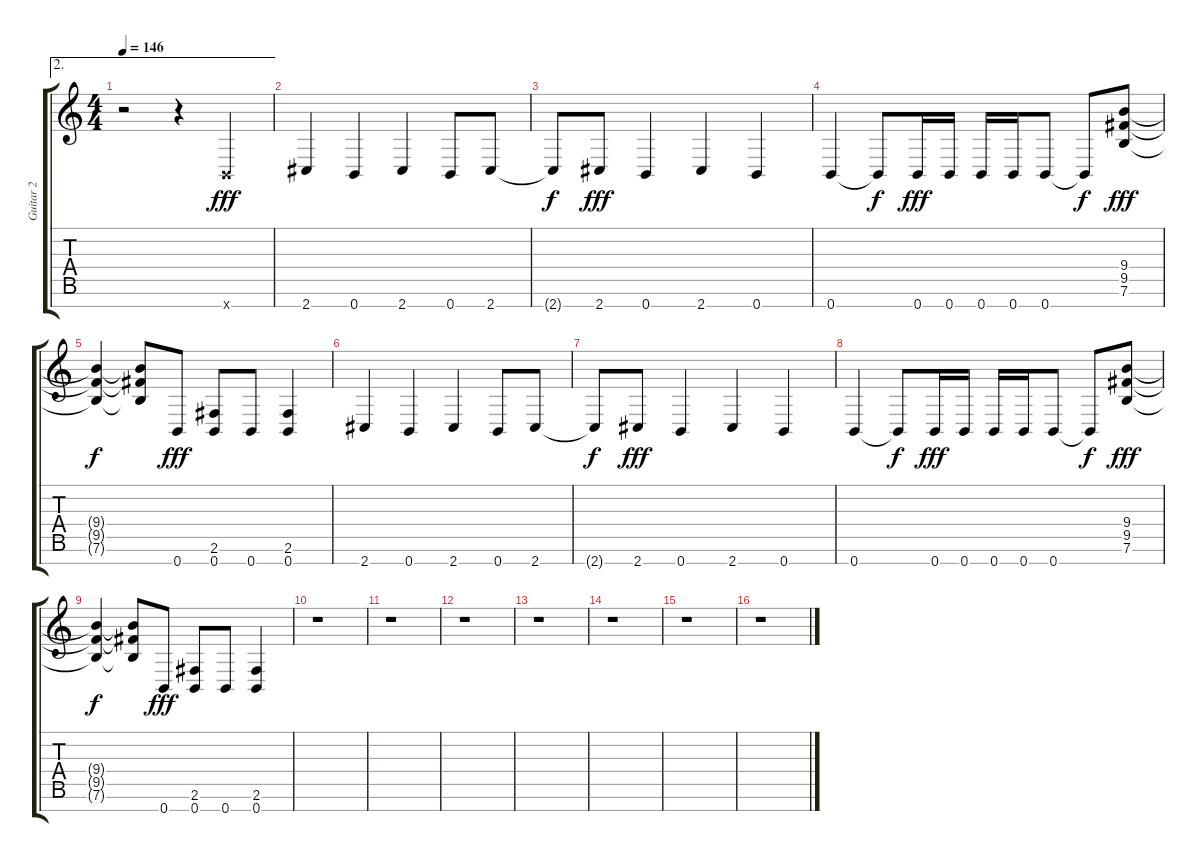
\track ("Guitar 2" "Guitar 2") {instrument distortionguitar}
\staff {score tabs}
\tuning (E4 B3 G3 D3 A2 E2 B1) {hide}
\ae 2
\ts (4 4)
\tempo 146
\clef g2
\ks c
r.2{dy fff} r.4 0.7{x}.4 |
2.7.4 0.7.4 2.7.4 0.7.8 2.7.8 |
2.7{t}.8{dy f} 2.7.8{dy fff} 0.7.4 2.7.4 0.7.4 |
0.7.4 0.7{t}.8{dy f} 0.7.16{dy fff} 0.7.16 0.7.16 0.7.16 0.7.8 0.7{t}.8{dy f} (9.4 9.5 7.6).8{dy fff} |
(9.4{t} 9.5{t} 7.6{t}).4{dy f} (9.4{t} 9.5{t} 7.6{t}).8 0.7.8{dy fff} (2.6 0.7).8 0.7.8 (2.6 0.7).4 |
2.7.4 0.7.4 2.7.4 0.7.8 2.7.8 |
2.7{t}.8{dy f} 2.7.8{dy fff} 0.7.4 2.7.4 0.7.4 |
0.7.4 0.7{t}.8{dy f} 0.7.16{dy fff} 0.7.16 0.7.16 0.7.16 0.7.8 0.7{t}.8{dy f} (9.4 9.5 7.6).8{dy fff} |
(9.4{t} 9.5{t} 7.6{t}).4{dy f} (9.4{t} 9.5{t} 7.6{t}).8 0.7.8{dy fff} (2.6 0.7).8 0.7.8 (2.6 0.7).4 |
r.1 |
r.1 |
r.1 |
r.1 |
r.1 |
r.1 |
r.1
